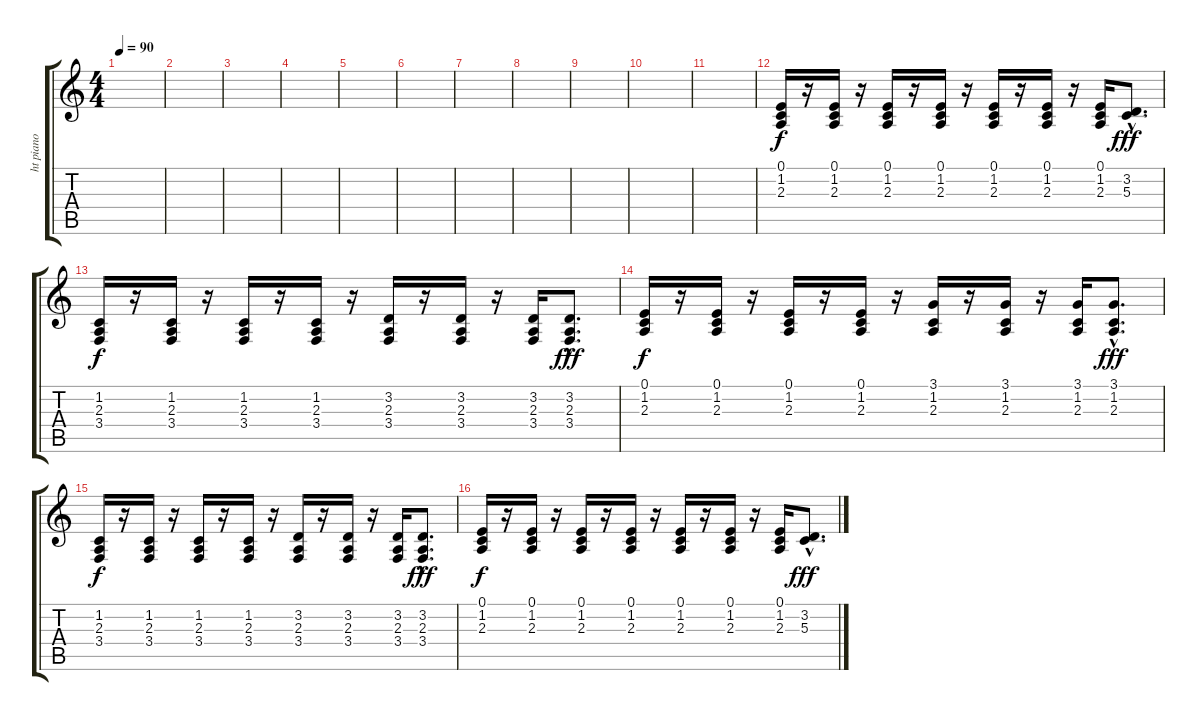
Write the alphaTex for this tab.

\track ("ht piano" "ht piano") {instrument brightacousticpiano}
\staff {score tabs}
\tuning (E4 B3 G3 D3 A2 E2) {hide}
\ts (4 4)
\tempo 90
\clef g2
\ks c
|
|
|
|
|
|
|
|
|
|
|
(0.1 1.2 2.3).16 r.16 (0.1 1.2 2.3).16 r.16 (0.1 1.2 2.3).16 r.16 (0.1 1.2 2.3).16 r.16 (0.1 1.2 2.3).16 r.16 (0.1 1.2 2.3).16 r.16 (0.1 1.2 2.3).16 (3.2{hac} 5.3{hac}).8{d dy fff} |
(1.2 2.3 3.4).16{dy f} r.16 (1.2 2.3 3.4).16 r.16 (1.2 2.3 3.4).16 r.16 (1.2 2.3 3.4).16 r.16 (3.2 2.3 3.4).16 r.16 (3.2 2.3 3.4).16 r.16 (3.2 2.3 3.4).16 (3.2{hac} 2.3{hac} 3.4{hac}).8{d dy fff} |
(0.1 1.2 2.3).16{dy f} r.16 (0.1 1.2 2.3).16 r.16 (0.1 1.2 2.3).16 r.16 (0.1 1.2 2.3).16 r.16 (3.1 1.2 2.3).16 r.16 (3.1 1.2 2.3).16 r.16 (3.1 1.2 2.3).16 (3.1{hac} 1.2{hac} 2.3{hac}).8{d dy fff} |
(1.2 2.3 3.4).16{dy f} r.16 (1.2 2.3 3.4).16 r.16 (1.2 2.3 3.4).16 r.16 (1.2 2.3 3.4).16 r.16 (3.2 2.3 3.4).16 r.16 (3.2 2.3 3.4).16 r.16 (3.2 2.3 3.4).16 (3.2{hac} 2.3{hac} 3.4{hac}).8{d dy fff} |
(0.1 1.2 2.3).16{dy f} r.16 (0.1 1.2 2.3).16 r.16 (0.1 1.2 2.3).16 r.16 (0.1 1.2 2.3).16 r.16 (0.1 1.2 2.3).16 r.16 (0.1 1.2 2.3).16 r.16 (0.1 1.2 2.3).16 (3.2{hac} 5.3{hac}).8{d dy fff}
